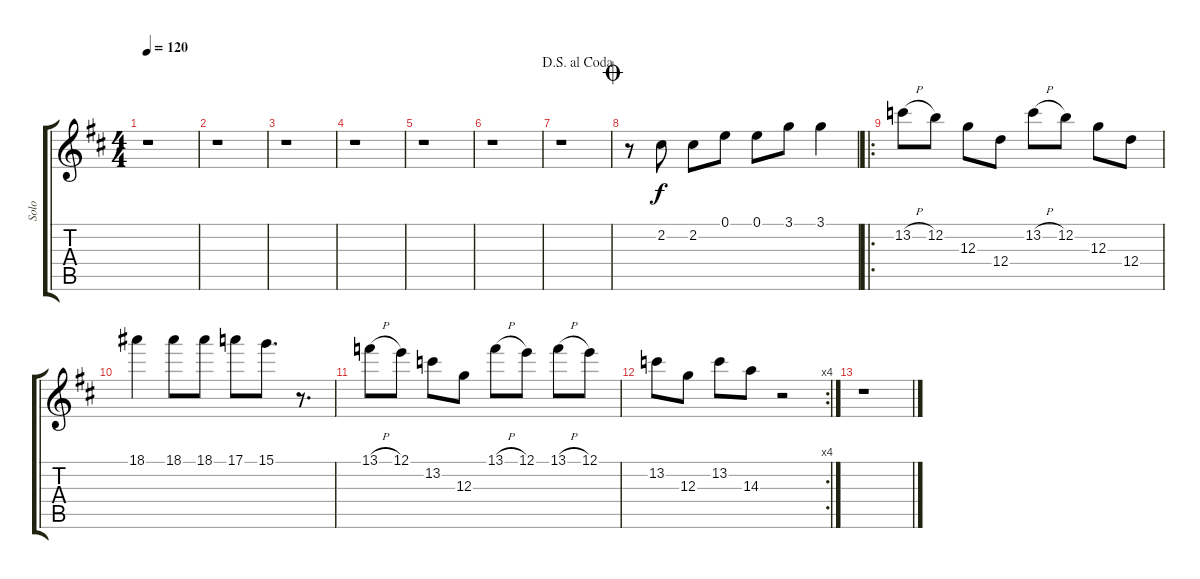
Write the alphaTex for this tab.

\track ("Solo" "Solo") {instrument acousticguitarsteel}
\staff {score tabs}
\tuning (E4 B3 G3 D3 A2 E2) {hide}
\ts (4 4)
\tempo 120
\clef g2
\ks d
r.1{dy f} |
r.1 |
r.1 |
r.1 |
r.1 |
r.1 |
\jump dalsegnoalcoda
r.1 |
\jump coda
r.8 2.2.8 2.2.8 0.1.8 0.1.8 3.1.8 3.1.4 |
\ro
13.2{h}.8 12.2.8 12.3.8 12.4.8 13.2{h}.8 12.2.8 12.3.8 12.4.8 |
18.1.4 18.1.8 18.1.8 17.1.8 15.1.8{d} r.8{d} |
13.1{h}.8 12.1.8 13.2.8 12.3.8 13.1{h}.8 12.1.8 13.1{h}.8 12.1.8 |
\rc 4
13.2.8 12.3.8 13.2.8 14.3.8 r.2 |
r.1
